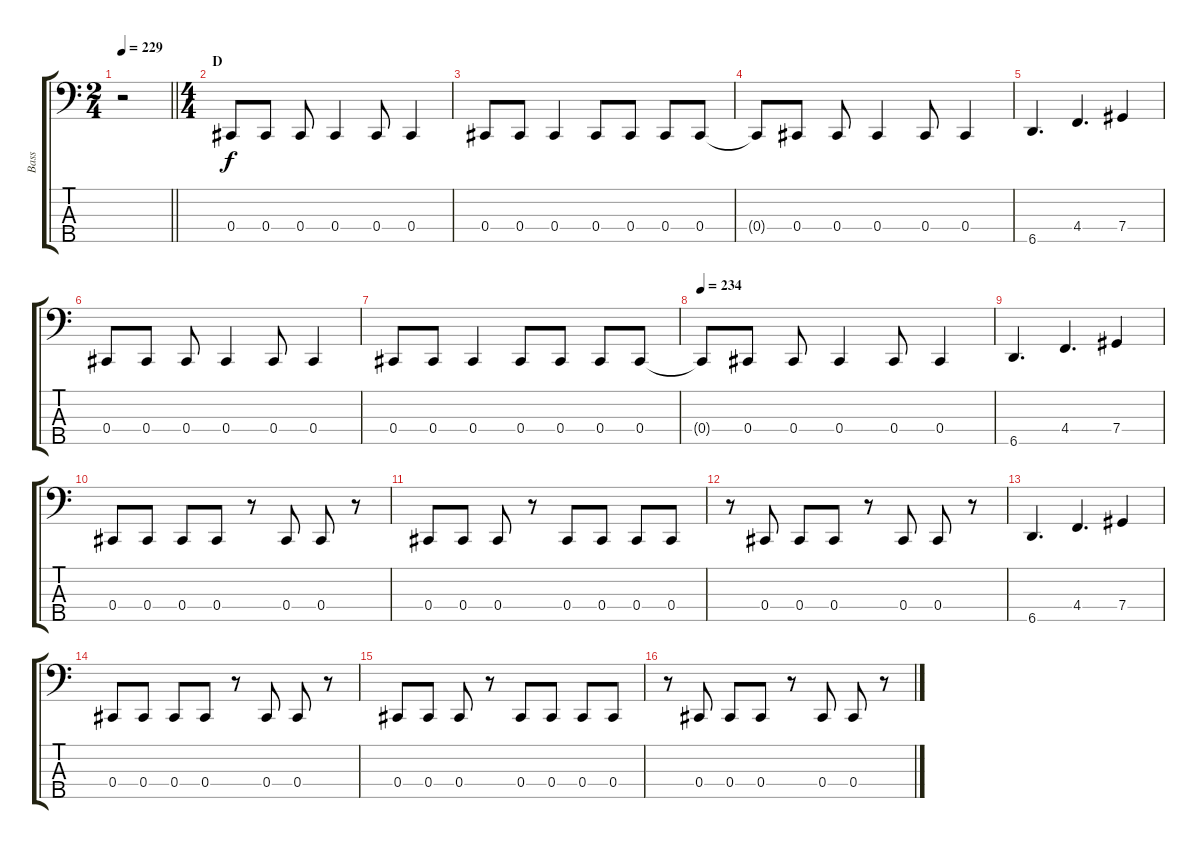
\track ("Bass" "Bass") {instrument electricbassfinger}
\staff {score tabs}
\tuning (E2 B1 Gb1 Db1 Ab0) {hide}
\ts (2 4)
\tempo 229
\clef f4
\barLineRight lightlight
\ks c
r.2{dy f} |
\ts (4 4)
\section ("" "D")
0.4.8 0.4.8 0.4.8 0.4.4 0.4.8 0.4.4 |
0.4.8 0.4.8 0.4.4 0.4.8 0.4.8 0.4.8 0.4.8 |
0.4{t}.8 0.4.8 0.4.8 0.4.4 0.4.8 0.4.4 |
6.5.4{d} 4.4.4{d} 7.4.4 |
0.4.8 0.4.8 0.4.8 0.4.4 0.4.8 0.4.4 |
0.4.8 0.4.8 0.4.4 0.4.8 0.4.8 0.4.8 0.4.8 |
\tempo 234
0.4{t}.8 0.4.8 0.4.8 0.4.4 0.4.8 0.4.4 |
6.5.4{d} 4.4.4{d} 7.4.4 |
0.4.8 0.4.8 0.4.8 0.4.8 r.8 0.4.8 0.4.8 r.8 |
0.4.8 0.4.8 0.4.8 r.8 0.4.8 0.4.8 0.4.8 0.4.8 |
r.8 0.4.8 0.4.8 0.4.8 r.8 0.4.8 0.4.8 r.8 |
6.5.4{d} 4.4.4{d} 7.4.4 |
0.4.8 0.4.8 0.4.8 0.4.8 r.8 0.4.8 0.4.8 r.8 |
0.4.8 0.4.8 0.4.8 r.8 0.4.8 0.4.8 0.4.8 0.4.8 |
r.8 0.4.8 0.4.8 0.4.8 r.8 0.4.8 0.4.8 r.8
